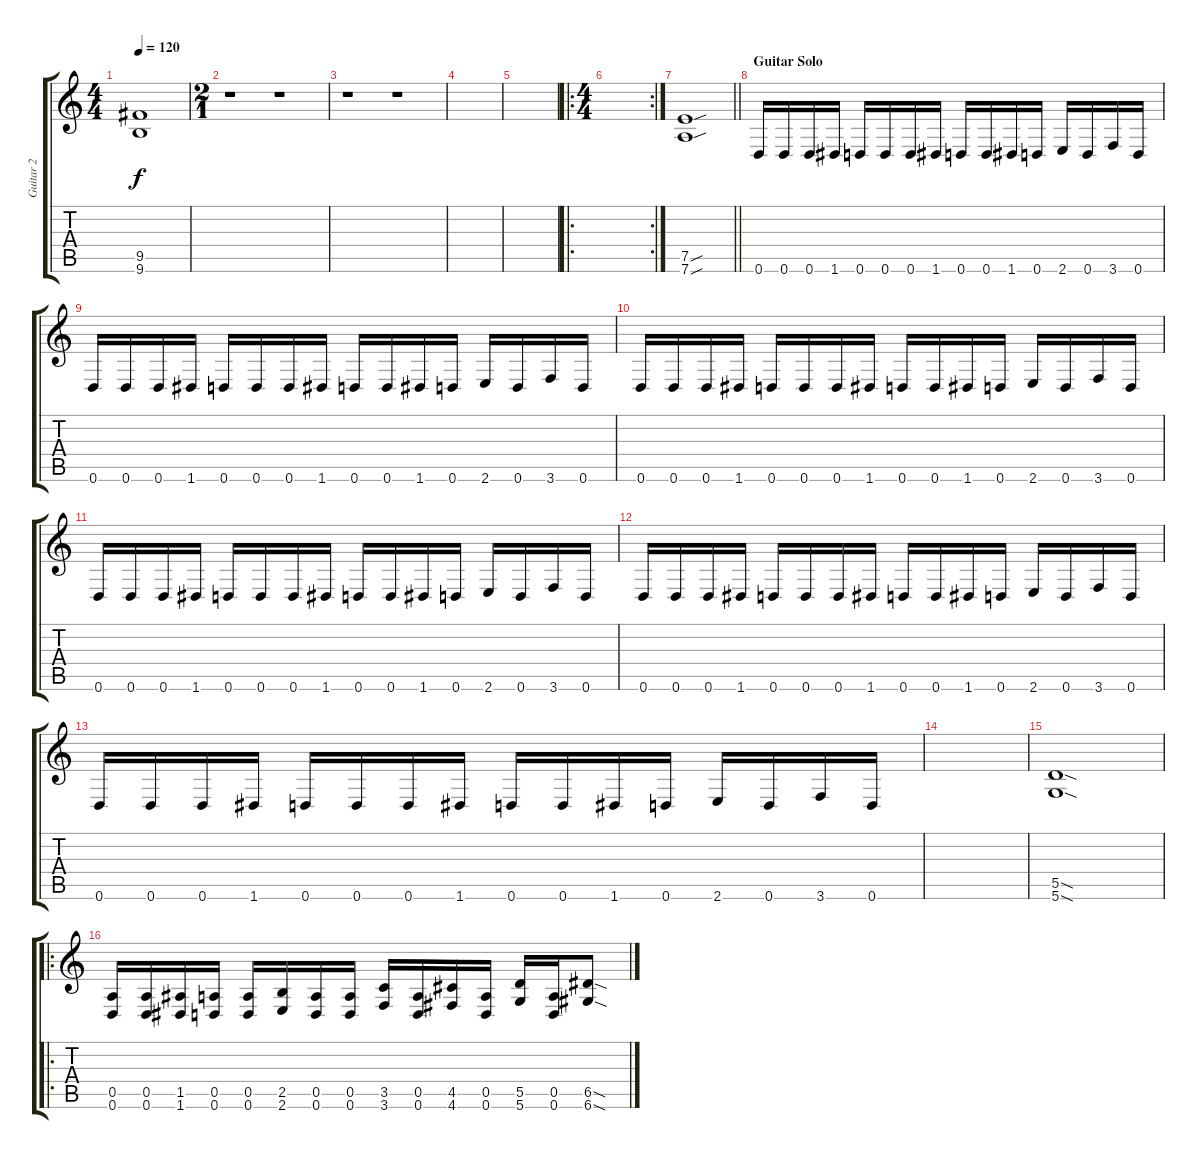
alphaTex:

\track ("Guitar 2" "Guitar 2") {instrument overdrivenguitar}
\staff {score tabs}
\tuning (E4 B3 G3 D3 A2 D2) {hide}
\ts (4 4)
\tempo 120
\clef g2
\ks c
(9.5{t} 9.6{t}).1{dy f} |
\ts (2 1)
r.1 r.1 |
r.1 r.1 |
|
|
\ro
\rc 2
\ts (4 4)
|
\barLineRight lightlight
(7.5{sou} 7.6{sou}).1 |
\section ("" "Guitar Solo")
0.6.16 0.6.16 0.6.16 1.6.16 0.6.16 0.6.16 0.6.16 1.6.16 0.6.16 0.6.16 1.6.16 0.6.16 2.6.16 0.6.16 3.6.16 0.6.16 |
0.6.16 0.6.16 0.6.16 1.6.16 0.6.16 0.6.16 0.6.16 1.6.16 0.6.16 0.6.16 1.6.16 0.6.16 2.6.16 0.6.16 3.6.16 0.6.16 |
0.6.16 0.6.16 0.6.16 1.6.16 0.6.16 0.6.16 0.6.16 1.6.16 0.6.16 0.6.16 1.6.16 0.6.16 2.6.16 0.6.16 3.6.16 0.6.16 |
0.6.16 0.6.16 0.6.16 1.6.16 0.6.16 0.6.16 0.6.16 1.6.16 0.6.16 0.6.16 1.6.16 0.6.16 2.6.16 0.6.16 3.6.16 0.6.16 |
0.6.16 0.6.16 0.6.16 1.6.16 0.6.16 0.6.16 0.6.16 1.6.16 0.6.16 0.6.16 1.6.16 0.6.16 2.6.16 0.6.16 3.6.16 0.6.16 |
0.6.16 0.6.16 0.6.16 1.6.16 0.6.16 0.6.16 0.6.16 1.6.16 0.6.16 0.6.16 1.6.16 0.6.16 2.6.16 0.6.16 3.6.16 0.6.16 |
|
(5.5{sod} 5.6{sod}).1 |
\ro
(0.5 0.6).16 (0.5 0.6).16 (1.5 1.6).16 (0.5 0.6).16 (0.5 0.6).16 (2.5 2.6).16 (0.5 0.6).16 (0.5 0.6).16 (3.5 3.6).16 (0.5 0.6).16 (4.5 4.6).16 (0.5 0.6).16 (5.5 5.6).16 (0.5 0.6).16 (6.5{sod} 6.6{sod}).8
